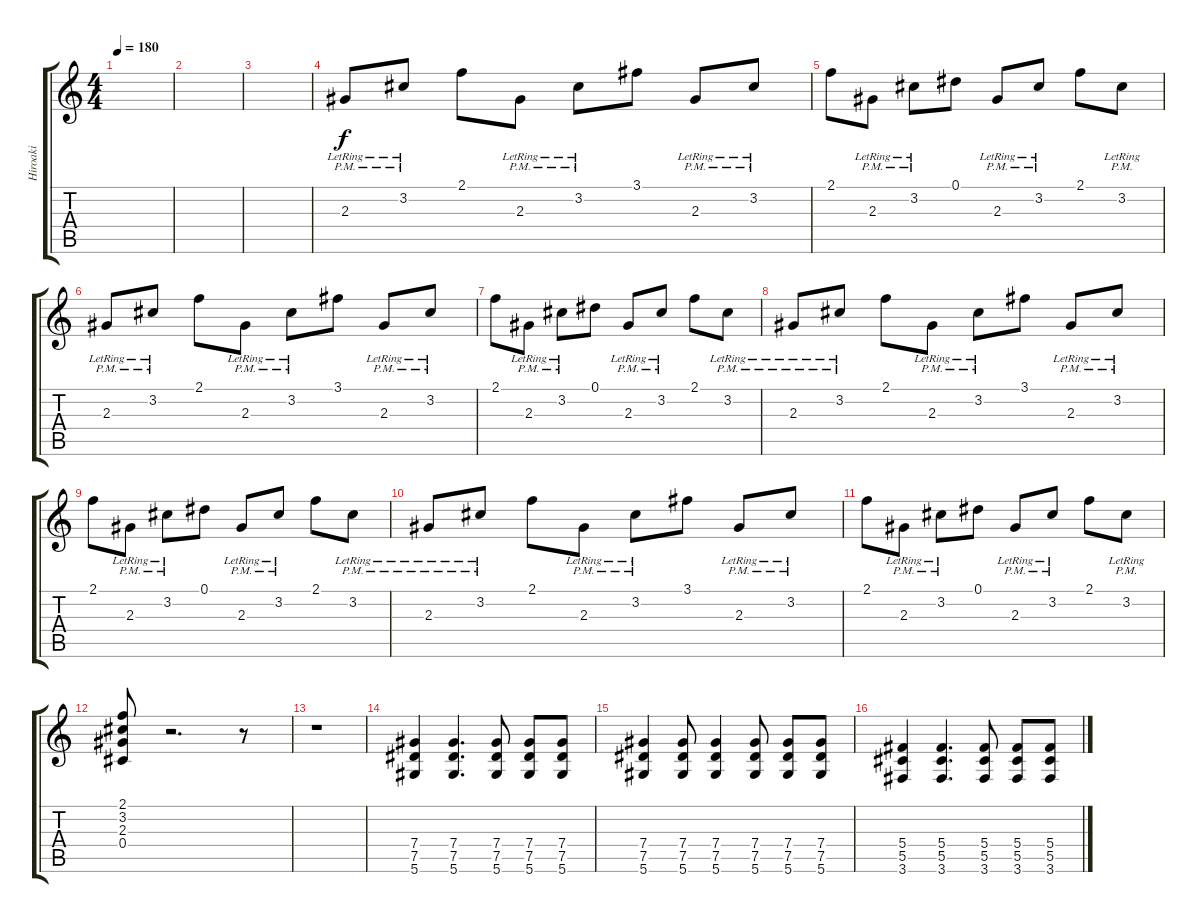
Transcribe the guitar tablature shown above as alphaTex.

\track ("Hiroaki" "Hiroaki") {instrument overdrivenguitar}
\staff {score tabs}
\tuning (Eb4 Bb3 Gb3 Db3 Ab2 Eb2) {hide}
\ts (4 4)
\tempo 180
\clef g2
\ks c
|
|
|
2.3{pm lr}.8 3.2{pm lr}.8 2.1.8 2.3{pm lr}.8 3.2{pm lr}.8 3.1.8 2.3{pm lr}.8 3.2{pm lr}.8 |
2.1.8 2.3{pm lr}.8 3.2{pm lr}.8 0.1.8 2.3{pm lr}.8 3.2{pm lr}.8 2.1.8 3.2{pm lr}.8 |
2.3{pm lr}.8 3.2{pm lr}.8 2.1.8 2.3{pm lr}.8 3.2{pm lr}.8 3.1.8 2.3{pm lr}.8 3.2{pm lr}.8 |
2.1.8 2.3{pm lr}.8 3.2{pm lr}.8 0.1.8 2.3{pm lr}.8 3.2{pm lr}.8 2.1.8 3.2{pm lr}.8 |
2.3{pm lr}.8 3.2{pm lr}.8 2.1.8 2.3{pm lr}.8 3.2{pm lr}.8 3.1.8 2.3{pm lr}.8 3.2{pm lr}.8 |
2.1.8 2.3{pm lr}.8 3.2{pm lr}.8 0.1.8 2.3{pm lr}.8 3.2{pm lr}.8 2.1.8 3.2{pm lr}.8 |
2.3{pm lr}.8 3.2{pm lr}.8 2.1.8 2.3{pm lr}.8 3.2{pm lr}.8 3.1.8 2.3{pm lr}.8 3.2{pm lr}.8 |
2.1.8 2.3{pm lr}.8 3.2{pm lr}.8 0.1.8 2.3{pm lr}.8 3.2{pm lr}.8 2.1.8 3.2{pm lr}.8 |
(2.1 3.2 2.3 0.4).8 r.2{d} r.8 |
r.1 |
(7.4 7.5 5.6).4{volume 9 instrument overdrivenguitar} (7.4 7.5 5.6).4{d} (7.4 7.5 5.6).8 (7.4 7.5 5.6).8 (7.4 7.5 5.6).8 |
(7.4 7.5 5.6).4 (7.4 7.5 5.6).8 (7.4 7.5 5.6).4 (7.4 7.5 5.6).8 (7.4 7.5 5.6).8 (7.4 7.5 5.6).8 |
(5.4 5.5 3.6).4 (5.4 5.5 3.6).4{d} (5.4 5.5 3.6).8 (5.4 5.5 3.6).8 (5.4 5.5 3.6).8
